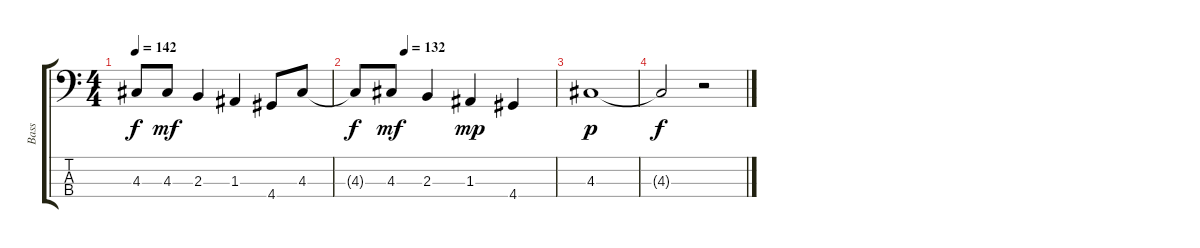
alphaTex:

\track ("Bass" "Bass") {instrument electricbassfinger}
\staff {score tabs}
\tuning (G2 D2 A1 E1) {hide}
\ts (4 4)
\tempo 142
\clef f4
\ks c
4.3{t}.8{dy f} 4.3.8{dy mf} 2.3.4 1.3.4 4.4.8 4.3.8 |
\tempo (132 0.25)
4.3{t}.8{dy f} 4.3.8{dy mf} 2.3.4 1.3.4{dy mp} 4.4.4 |
4.3.1{dy p} |
4.3{t}.2{dy f} r.2
